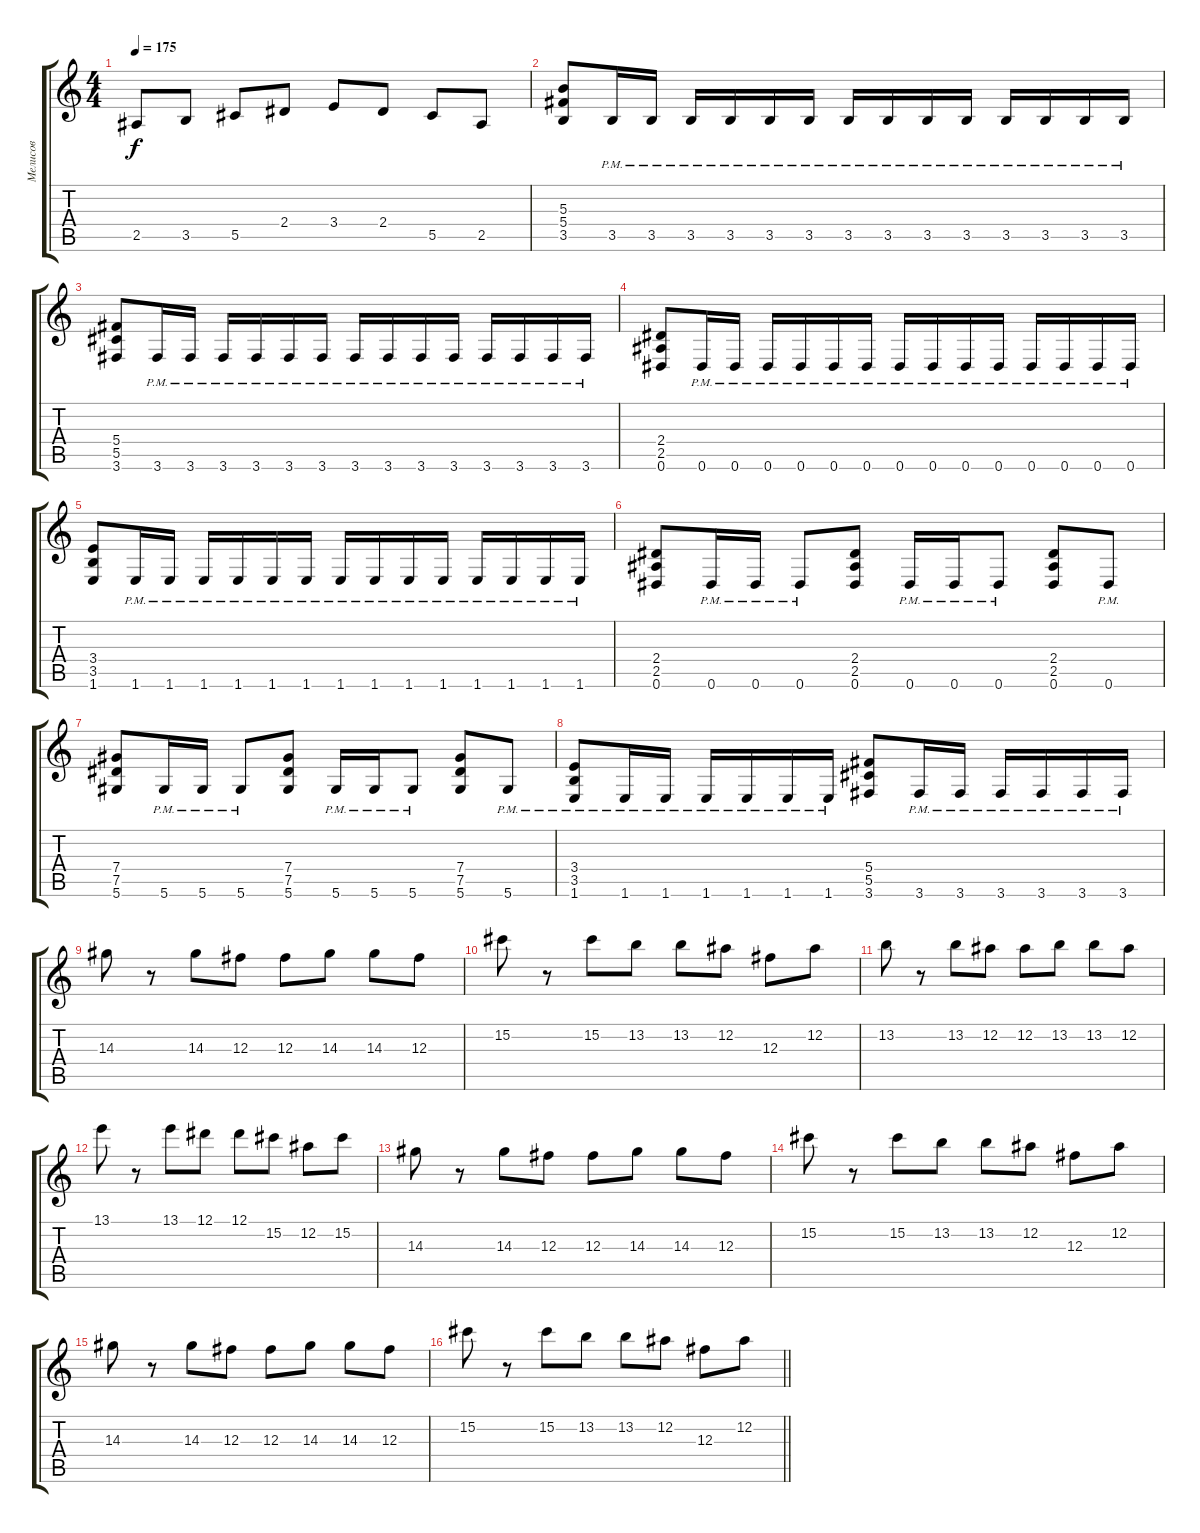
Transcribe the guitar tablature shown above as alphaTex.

\track ("Мелисов" "Мелисов") {instrument distortionguitar}
\staff {score tabs}
\tuning (Eb4 Bb3 Gb3 Db3 Ab2 Eb2) {hide}
\ts (4 4)
\tempo 175
\clef g2
\ks c
2.5.8{dy f} 3.5.8 5.5.8 2.4.8 3.4.8 2.4.8 5.5.8 2.5.8 |
(5.3 5.4 3.5).8 3.5{pm}.16 3.5{pm}.16 3.5{pm}.16 3.5{pm}.16 3.5{pm}.16 3.5{pm}.16 3.5{pm}.16 3.5{pm}.16 3.5{pm}.16 3.5{pm}.16 3.5{pm}.16 3.5{pm}.16 3.5{pm}.16 3.5{pm}.16 |
(5.4 5.5 3.6).8 3.6{pm}.16 3.6{pm}.16 3.6{pm}.16 3.6{pm}.16 3.6{pm}.16 3.6{pm}.16 3.6{pm}.16 3.6{pm}.16 3.6{pm}.16 3.6{pm}.16 3.6{pm}.16 3.6{pm}.16 3.6{pm}.16 3.6{pm}.16 |
(2.4 2.5 0.6).8 0.6{pm}.16 0.6{pm}.16 0.6{pm}.16 0.6{pm}.16 0.6{pm}.16 0.6{pm}.16 0.6{pm}.16 0.6{pm}.16 0.6{pm}.16 0.6{pm}.16 0.6{pm}.16 0.6{pm}.16 0.6{pm}.16 0.6{pm}.16 |
(3.4 3.5 1.6).8 1.6{pm}.16 1.6{pm}.16 1.6{pm}.16 1.6{pm}.16 1.6{pm}.16 1.6{pm}.16 1.6{pm}.16 1.6{pm}.16 1.6{pm}.16 1.6{pm}.16 1.6{pm}.16 1.6{pm}.16 1.6{pm}.16 1.6{pm}.16 |
(2.4 2.5 0.6).8 0.6{pm}.16 0.6{pm}.16 0.6{pm}.8 (2.4 2.5 0.6).8 0.6{pm}.16 0.6{pm}.16 0.6{pm}.8 (2.4 2.5 0.6).8 0.6{pm}.8 |
(7.4 7.5 5.6).8 5.6{pm}.16 5.6{pm}.16 5.6{pm}.8 (7.4 7.5 5.6).8 5.6{pm}.16 5.6{pm}.16 5.6{pm}.8 (7.4 7.5 5.6).8 5.6{pm}.8 |
(3.4{pm} 3.5{pm} 1.6{pm}).8 1.6{pm}.16 1.6{pm}.16 1.6{pm}.16 1.6{pm}.16 1.6{pm}.16 1.6{pm}.16 (5.4 5.5 3.6).8 3.6{pm}.16 3.6{pm}.16 3.6{pm}.16 3.6{pm}.16 3.6{pm}.16 3.6{pm}.16 |
14.3.8 r.8 14.3.8 12.3.8 12.3.8 14.3.8 14.3.8 12.3.8 |
15.2.8 r.8 15.2.8 13.2.8 13.2.8 12.2.8 12.3.8 12.2.8 |
13.2.8 r.8 13.2.8 12.2.8 12.2.8 13.2.8 13.2.8 12.2.8 |
13.1.8 r.8 13.1.8 12.1.8 12.1.8 15.2.8 12.2.8 15.2.8 |
14.3.8 r.8 14.3.8 12.3.8 12.3.8 14.3.8 14.3.8 12.3.8 |
15.2.8 r.8 15.2.8 13.2.8 13.2.8 12.2.8 12.3.8 12.2.8 |
14.3.8 r.8 14.3.8 12.3.8 12.3.8 14.3.8 14.3.8 12.3.8 |
\barLineRight lightlight
15.2.8 r.8 15.2.8 13.2.8 13.2.8 12.2.8 12.3.8 12.2.8
